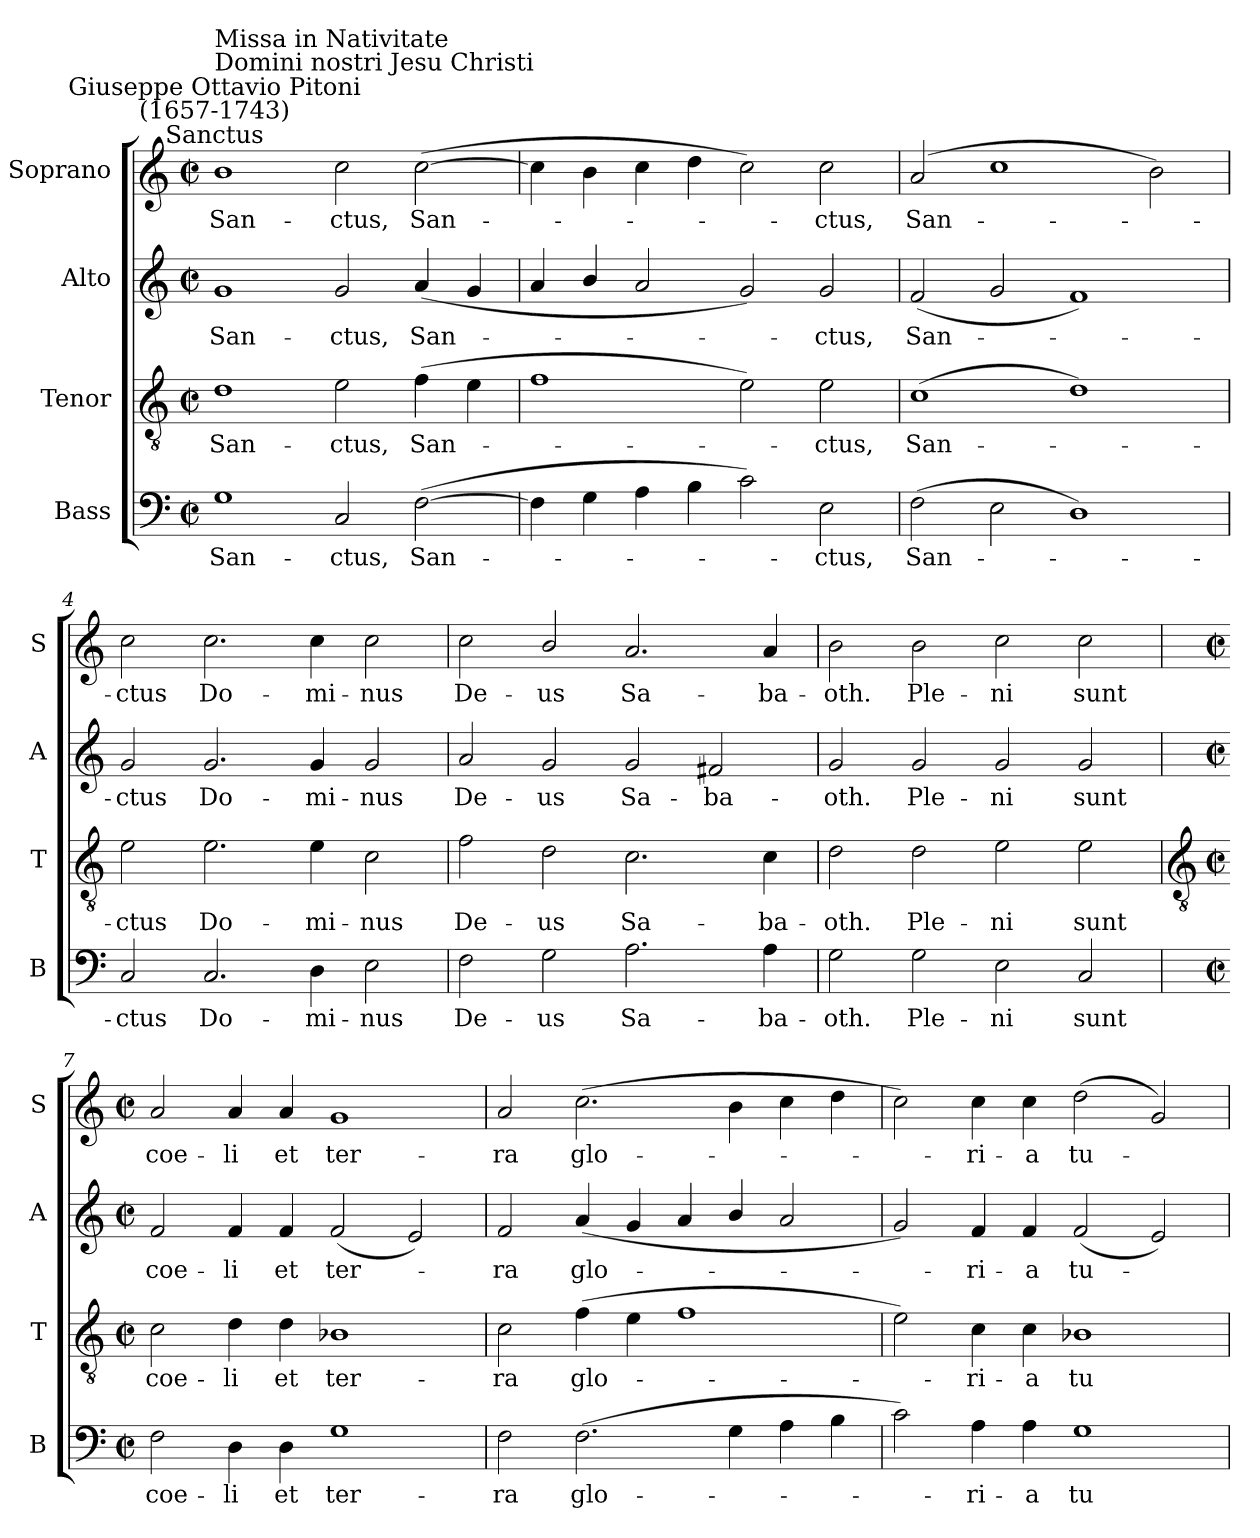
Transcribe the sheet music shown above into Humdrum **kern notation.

**kern	**text	**kern	**text	**kern	**text	**kern	**text
*part4	*part4	*part3	*part3	*part2	*part2	*part1	*part1
*staff4	*staff4	*staff3	*staff3	*staff2	*staff2	*staff1	*staff1
*I"Bass	*	*I"Tenor	*	*I"Alto	*	*I"Soprano	*
*I'B	*	*I'T	*	*I'A	*	*I'S	*
*clefF4	*	*clefGv2	*	*clefG2	*	*clefG2	*
*k[]	*	*k[]	*	*k[]	*	*k[]	*
*C:	*	*C:	*	*C:	*	*C:	*
*M4/2	*	*M4/2	*	*M4/2	*	*M4/2	*
*met(c|)	*	*met(c|)	*	*met(c|)	*	*met(c|)	*
=1	=1	=1	=1	=1	=1	=1	=1
!	!	!	!	!	!	!LO:TX:a:cj:t=Sanctus	!
!	!	!	!	!	!	!LO:TX:a:cj:t=Giuseppe Ottavio Pitoni\n(1657-1743)	!
!	!	!	!	!	!	!LO:TX:a:t=Missa in Nativitate\nDomini nostri Jesu Christi	!
!	!LO:LY:b	!	!LO:LY:b	!	!LO:LY:b	!	!LO:LY:b
1G	San-	1d	San-	1g	San-	1b	San-
!	!LO:LY:b	!	!LO:LY:b	!	!LO:LY:b	!	!LO:LY:b
2C	-ctus,	2e	-ctus,	2g	-ctus,	2cc	-ctus,
!	!LO:LY:b	!	!LO:LY:b	!	!LO:LY:b	!	!LO:LY:b
(>[2F	San-	(>4f	San-	(<4a	San-	(>[2cc	San-
.	.	4e	.	4g	.	.	.
=2	=2	=2	=2	=2	=2	=2	=2
4F]	.	1f	.	4a	.	4cc]	.
4G	.	.	.	4b/	.	4b	.
4A	.	.	.	2a	.	4cc	.
4B	.	.	.	.	.	4dd	.
2c)	.	2e)	.	2g)	.	2cc)	.
!	!LO:LY:b	!	!LO:LY:b	!	!LO:LY:b	!	!LO:LY:b
2E	ctus,	2e	ctus,	2g	ctus,	2cc	ctus,
=3	=3	=3	=3	=3	=3	=3	=3
!	!LO:LY:b	!	!LO:LY:b	!	!LO:LY:b	!	!LO:LY:b
(>2F	San-	(>1c	San-	(<2f	San-	(<2a	San-
2E	.	.	.	2g	.	1cc	.
1D)	.	1d)	.	1f)	.	.	.
.	.	.	.	.	.	2b)	.
=4	=4	=4	=4	=4	=4	=4	=4
!	!LO:LY:b	!	!LO:LY:b	!	!LO:LY:b	!	!LO:LY:b
2C	ctus	2e	ctus	2g	ctus	2cc	ctus
!	!LO:LY:b	!	!LO:LY:b	!	!LO:LY:b	!	!LO:LY:b
2.C	Do-	2.e	Do-	2.g	Do-	2.cc	Do-
!	!LO:LY:b	!	!LO:LY:b	!	!LO:LY:b	!	!LO:LY:b
4D	-mi-	4e	-mi-	4g	-mi-	4cc	-mi-
!	!LO:LY:b	!	!LO:LY:b	!	!LO:LY:b	!	!LO:LY:b
2E	-nus	2c	-nus	2g	-nus	2cc	-nus
=5	=5	=5	=5	=5	=5	=5	=5
!	!LO:LY:b	!	!LO:LY:b	!	!LO:LY:b	!	!LO:LY:b
2F	De-	2f	De-	2a	De-	2cc	De-
!	!LO:LY:b	!	!LO:LY:b	!	!LO:LY:b	!	!LO:LY:b
2G	-us	2d	-us	2g	-us	2b/	-us
!	!LO:LY:b	!	!LO:LY:b	!	!LO:LY:b	!	!LO:LY:b
2.A	Sa-	2.c	Sa-	2g	Sa-	2.a	Sa-
!	!	!	!	!	!LO:LY:b	!	!
.	.	.	.	2f#X	-ba-	.	.
!	!LO:LY:b	!	!LO:LY:b	!	!	!	!LO:LY:b
4A	-ba-	4c	-ba-	.	.	4a	-ba-
=6	=6	=6	=6	=6	=6	=6	=6
!	!LO:LY:b	!	!LO:LY:b	!	!LO:LY:b	!	!LO:LY:b
2G	-oth.	2d	-oth.	2g	-oth.	2b	-oth.
!	!LO:LY:b	!	!LO:LY:b	!	!LO:LY:b	!	!LO:LY:b
2G	Ple-	2d	Ple-	2g	Ple-	2b	Ple-
!	!LO:LY:b	!	!LO:LY:b	!	!LO:LY:b	!	!LO:LY:b
2E	-ni	2e	-ni	2g	-ni	2cc	-ni
!	!LO:LY:b	!	!LO:LY:b	!	!LO:LY:b	!	!LO:LY:b
2C	sunt	2e	sunt	2g	sunt	2cc	sunt
!!LO:LB:g=z
=7	=7	=7	=7	=7	=7	=7	=7
*	*	*clefGv2	*	*	*	*	*
*M4/2	*	*M4/2	*	*M4/2	*	*M4/2	*
*met(c|)	*	*met(c|)	*	*met(c|)	*	*met(c|)	*
!	!LO:LY:b	!	!LO:LY:b	!	!LO:LY:b	!	!LO:LY:b
2F	coe-	2c	coe-	2f	coe-	2a	coe-
!	!LO:LY:b	!	!LO:LY:b	!	!LO:LY:b	!	!LO:LY:b
4D	-li	4d	-li	4f	-li	4a	-li
!	!LO:LY:b	!	!LO:LY:b	!	!LO:LY:b	!	!LO:LY:b
4D	et	4d	et	4f	et	4a	et
!	!LO:LY:b	!	!LO:LY:b	!	!LO:LY:b	!	!LO:LY:b
1G	ter-	1B-X	ter-	(<2f	ter-	1g	ter-
.	.	.	.	2e)	.	.	.
=8	=8	=8	=8	=8	=8	=8	=8
!	!LO:LY:b	!	!LO:LY:b	!	!LO:LY:b	!	!LO:LY:b
2F	-ra	2c	-ra	2f	ra	2a	-ra
!	!LO:LY:b	!	!LO:LY:b	!	!LO:LY:b	!	!LO:LY:b
(>2.F	glo-	(>4f	glo-	(<4a	glo-	(>2.cc	glo-
.	.	4e	.	4g	.	.	.
.	.	1f	.	4a	.	.	.
4G	.	.	.	4b/	.	4b	.
4A	.	.	.	2a	.	4cc	.
4B	.	.	.	.	.	4dd	.
=9	=9	=9	=9	=9	=9	=9	=9
2c)	.	2e)	.	2g)	.	2cc)	.
!	!LO:LY:b	!	!LO:LY:b	!	!LO:LY:b	!	!LO:LY:b
4A	ri-	4c	ri-	4f	ri-	4cc	ri-
!	!LO:LY:b	!	!LO:LY:b	!	!LO:LY:b	!	!LO:LY:b
4A	-a	4c	-a	4f	-a	4cc	-a
!	!LO:LY:b	!	!LO:LY:b	!	!LO:LY:b	!	!LO:LY:b
1G	tu-	1B-X	tu-	(<2f	tu-	(2dd	tu-
.	.	.	.	2e)	.	2g)	.
=	=	=	=	=	=	=	=
*-	*-	*-	*-	*-	*-	*-	*-
